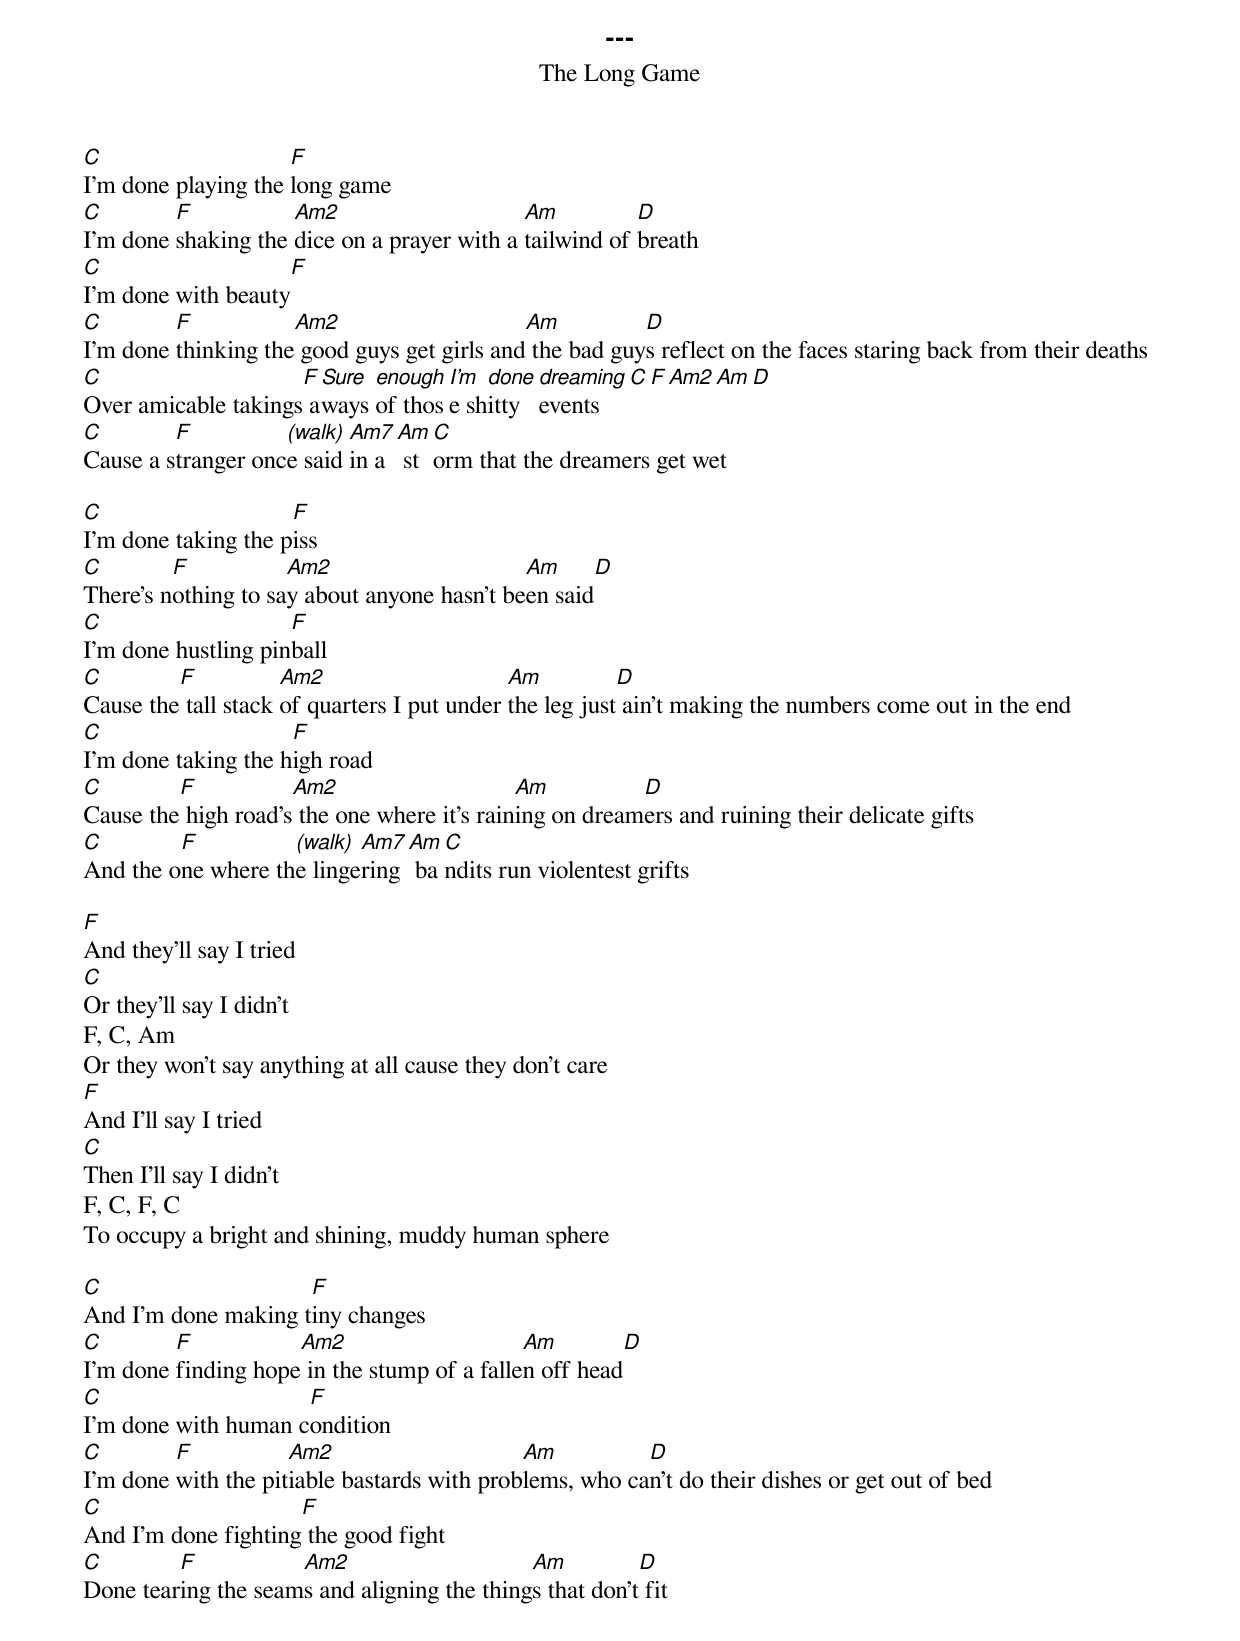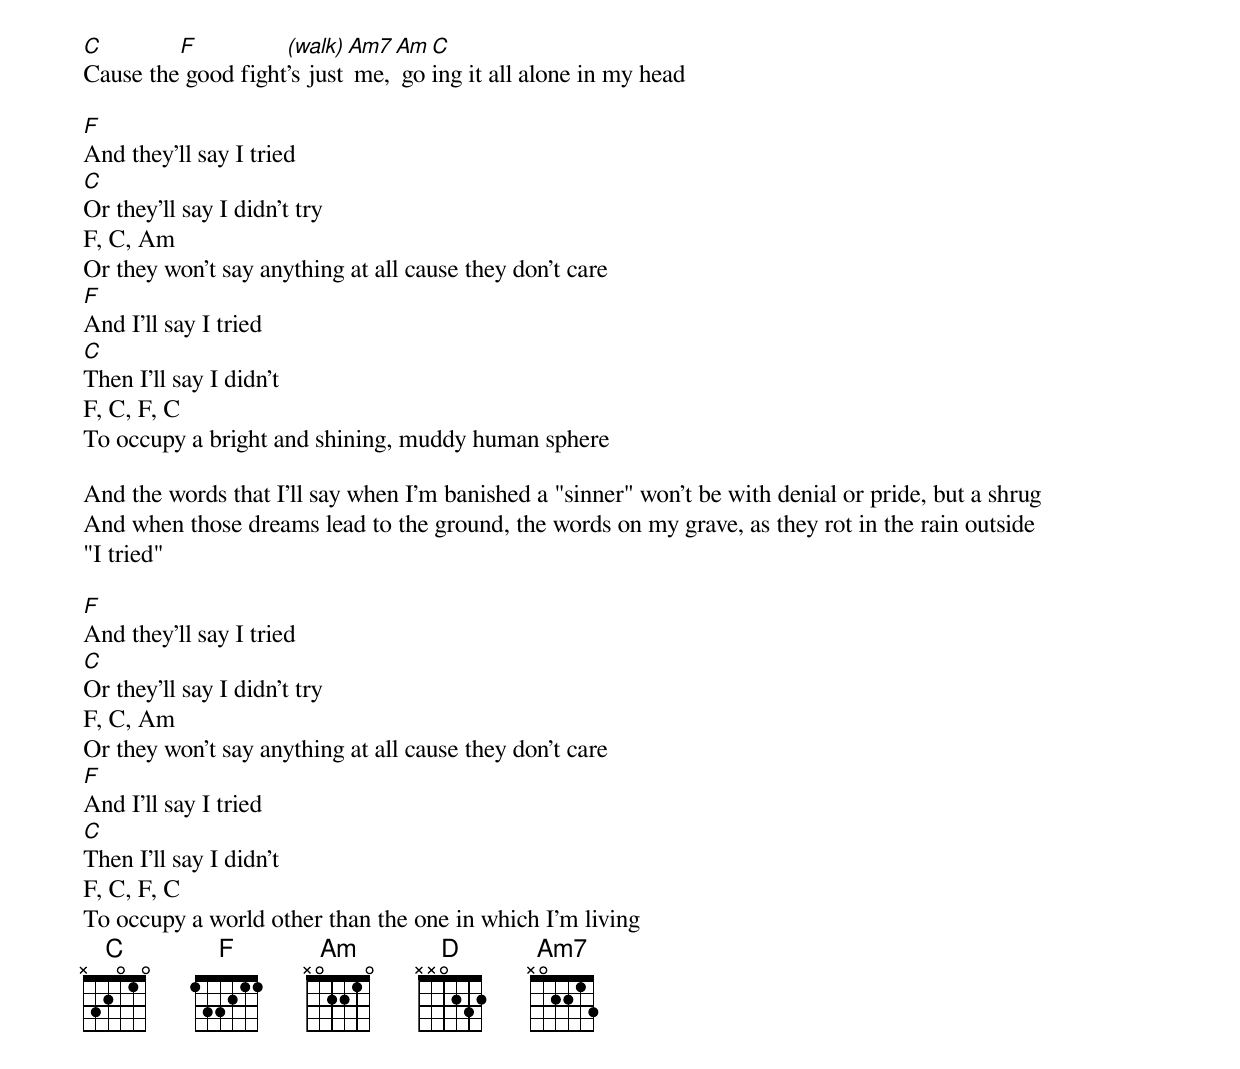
---
The Long Game

C                    F
I'm done playing the long game
C        F           Am2                     Am          D
I'm done shaking the dice on a prayer with a tailwind of breath
C                    F
I'm done with beauty
C        F           Am2                     Am          D
I'm done thinking the good guys get girls and the bad guys reflect on the faces staring back from their deaths
C                    F Sure enough I'm done dreaming C        F           Am2                  Am          D
Over amicable takings aways of those shitty events
C        F          (walk) Am7 Am C
Cause a stranger once said in a storm that the dreamers get wet

C                    F
I'm done taking the piss
C        F           Am2                     Am          D
There's nothing to say about anyone hasn't been said
C                    F
I'm done hustling pinball
C        F           Am2                     Am          D
Cause the tall stack of quarters I put under the leg just ain't making the numbers come out in the end
C                    F
I'm done taking the high road
C        F           Am2                     Am          D
Cause the high road's the one where it's raining on dreamers and ruining their delicate gifts
C        F          (walk) Am7 Am C
And the one where the lingering bandits run violentest grifts

F
And they'll say I tried
C
Or they'll say I didn't
F, C, Am
Or they won't say anything at all cause they don't care
F
And I'll say I tried
C
Then I'll say I didn't
F, C, F, C
To occupy a bright and shining, muddy human sphere

C                    F
And I'm done making tiny changes
C        F           Am2                     Am          D
I'm done finding hope in the stump of a fallen off head
C                    F
I'm done with human condition
C        F           Am2                     Am          D
I'm done with the pitiable bastards with problems, who can't do their dishes or get out of bed
C                    F
And I'm done fighting the good fight
C        F           Am2                     Am          D
Done tearing the seams and aligning the things that don't fit
C        F          (walk) Am7 Am C
Cause the good fight's just me, going it all alone in my head

F
And they'll say I tried
C
Or they'll say I didn't try
F, C, Am
Or they won't say anything at all cause they don't care
F
And I'll say I tried
C
Then I'll say I didn't
F, C, F, C
To occupy a bright and shining, muddy human sphere

And the words that I'll say when I'm banished a "sinner" won't be with denial or pride, but a shrug
And when those dreams lead to the ground, the words on my grave, as they rot in the rain outside
"I tried"

F
And they'll say I tried
C
Or they'll say I didn't try
F, C, Am
Or they won't say anything at all cause they don't care
F
And I'll say I tried
C
Then I'll say I didn't
F, C, F, C
To occupy a world other than the one in which I'm living
